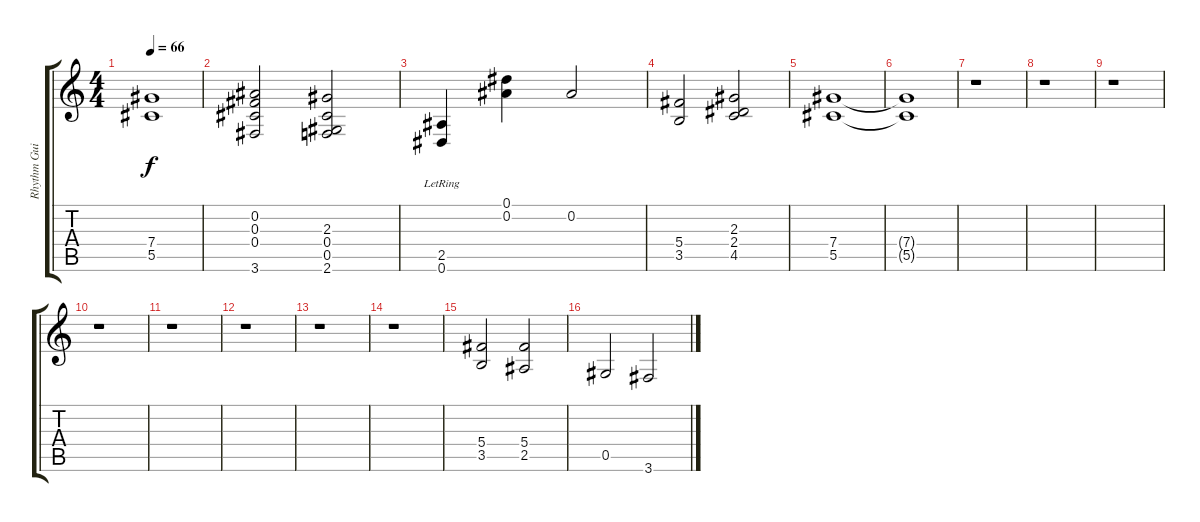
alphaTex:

\track ("Rhythm Guitar" "Rhythm Gui") {instrument overdrivenguitar}
\staff {score tabs}
\tuning (Eb4 Bb3 Gb3 Db3 Ab2 Eb2) {hide}
\ts (4 4)
\tempo 66
\clef g2
\ks c
(7.4 5.5).1{dy f} |
(0.2 0.3 0.4 3.6).2 (2.3 0.4 0.5 2.6).2 |
(2.5{lr} 0.6{lr}).4 (0.1 0.2).4 0.2.2 |
(5.4 3.5).2 (2.3 2.4 4.5).2 |
(7.4 5.5).1 |
(7.4{t} 5.5{t}).1 |
r.1 |
r.1 |
r.1 |
r.1 |
r.1 |
r.1 |
r.1 |
r.1 |
(5.4 3.5).2 (5.4 2.5).2 |
0.5.2 3.6.2
